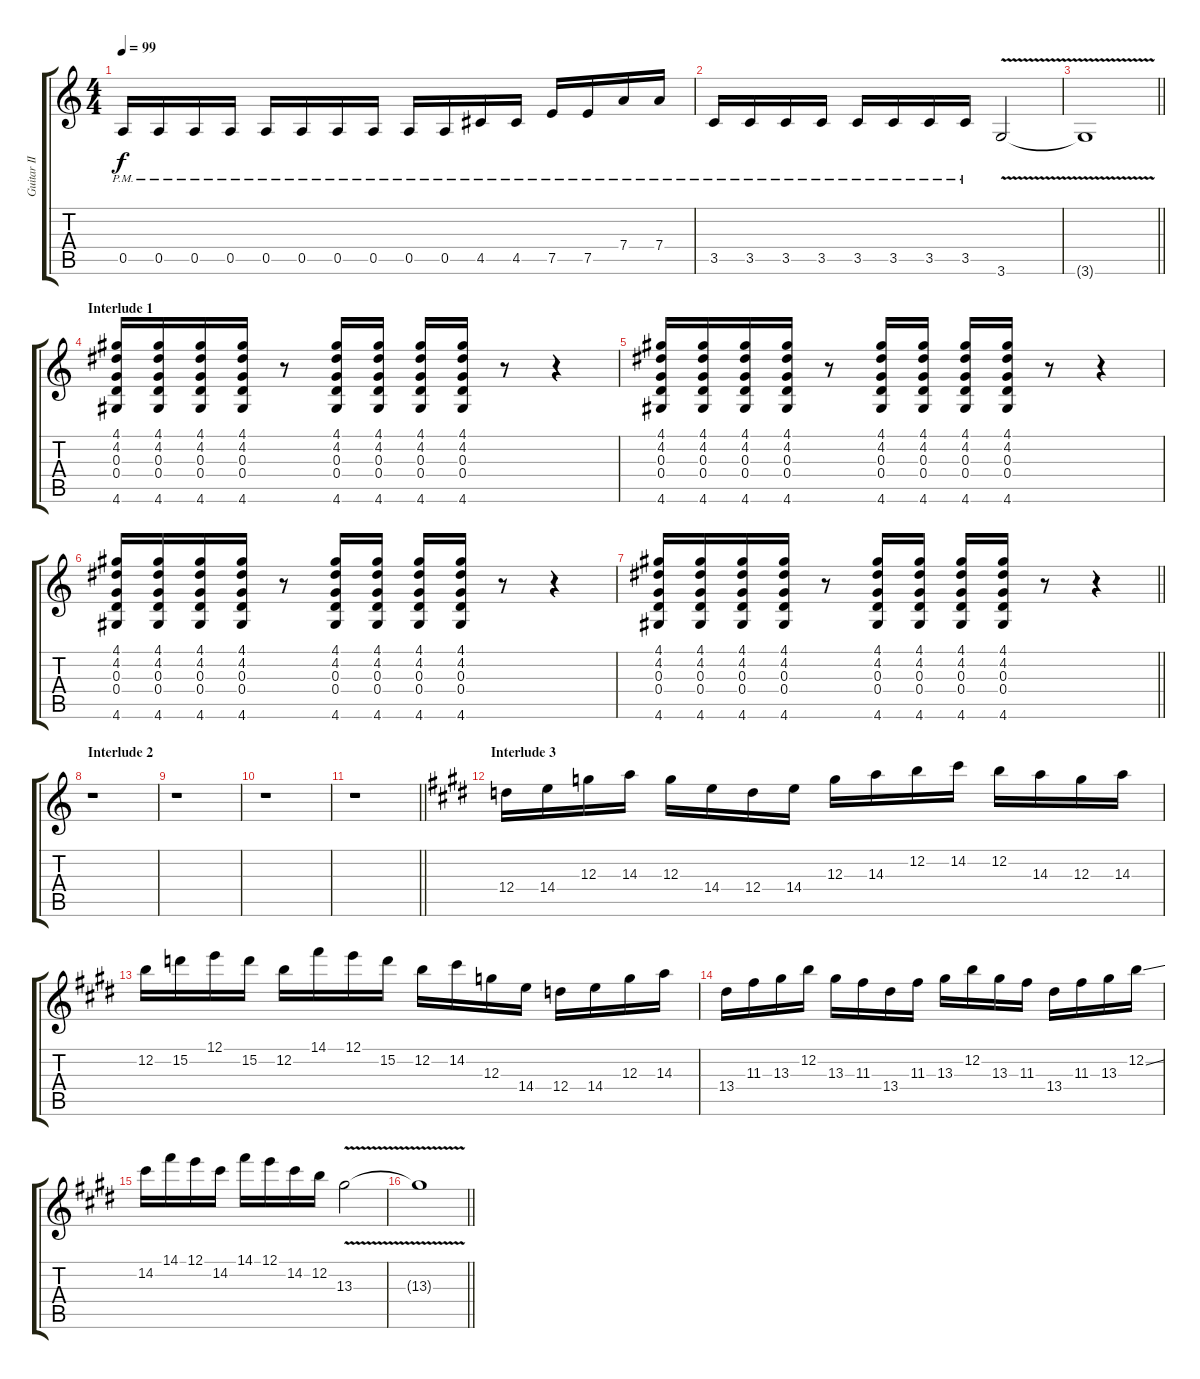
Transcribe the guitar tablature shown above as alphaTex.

\track ("Guitar II" "Guitar II") {instrument distortionguitar}
\staff {score tabs}
\tuning (E4 B3 G3 D3 A2 E2) {hide}
\ts (4 4)
\tempo 99
\clef g2
\ks c
0.5{pm}.16{dy f} 0.5{pm}.16 0.5{pm}.16 0.5{pm}.16 0.5{pm}.16 0.5{pm}.16 0.5{pm}.16 0.5{pm}.16 0.5{pm}.16 0.5{pm}.16 4.5{pm}.16 4.5{pm}.16 7.5{pm}.16 7.5{pm}.16 7.4{pm}.16 7.4{pm}.16 |
3.5{pm}.16 3.5{pm}.16 3.5{pm}.16 3.5{pm}.16 3.5{pm}.16 3.5{pm}.16 3.5{pm}.16 3.5{pm}.16 3.6{v}.2 |
\barLineRight lightlight
3.6{t}.1 |
\section ("" "Interlude 1")
(4.1 4.2 0.3 0.4 4.6).16 (4.1 4.2 0.3 0.4 4.6).16 (4.1 4.2 0.3 0.4 4.6).16 (4.1 4.2 0.3 0.4 4.6).16 r.8 (4.1 4.2 0.3 0.4 4.6).16 (4.1 4.2 0.3 0.4 4.6).16 (4.1 4.2 0.3 0.4 4.6).16 (4.1 4.2 0.3 0.4 4.6).16 r.8 r.4 |
(4.1 4.2 0.3 0.4 4.6).16 (4.1 4.2 0.3 0.4 4.6).16 (4.1 4.2 0.3 0.4 4.6).16 (4.1 4.2 0.3 0.4 4.6).16 r.8 (4.1 4.2 0.3 0.4 4.6).16 (4.1 4.2 0.3 0.4 4.6).16 (4.1 4.2 0.3 0.4 4.6).16 (4.1 4.2 0.3 0.4 4.6).16 r.8 r.4 |
(4.1 4.2 0.3 0.4 4.6).16 (4.1 4.2 0.3 0.4 4.6).16 (4.1 4.2 0.3 0.4 4.6).16 (4.1 4.2 0.3 0.4 4.6).16 r.8 (4.1 4.2 0.3 0.4 4.6).16 (4.1 4.2 0.3 0.4 4.6).16 (4.1 4.2 0.3 0.4 4.6).16 (4.1 4.2 0.3 0.4 4.6).16 r.8 r.4 |
\barLineRight lightlight
(4.1 4.2 0.3 0.4 4.6).16 (4.1 4.2 0.3 0.4 4.6).16 (4.1 4.2 0.3 0.4 4.6).16 (4.1 4.2 0.3 0.4 4.6).16 r.8 (4.1 4.2 0.3 0.4 4.6).16 (4.1 4.2 0.3 0.4 4.6).16 (4.1 4.2 0.3 0.4 4.6).16 (4.1 4.2 0.3 0.4 4.6).16 r.8 r.4 |
\section ("" "Interlude 2")
r.1 |
r.1 |
r.1 |
\barLineRight lightlight
r.1 |
\section ("" "Interlude 3")
\ks c#minor
12.4.16 14.4.16 12.3.16 14.3.16 12.3.16 14.4.16 12.4.16 14.4.16 12.3.16 14.3.16 12.2.16 14.2.16 12.2.16 14.3.16 12.3.16 14.3.16 |
12.2.16 15.2.16 12.1.16 15.2.16 12.2.16 14.1.16 12.1.16 15.2.16 12.2.16 14.2.16 12.3.16 14.4.16 12.4.16 14.4.16 12.3.16 14.3.16 |
13.4.16 11.3.16 13.3.16 12.2.16 13.3.16 11.3.16 13.4.16 11.3.16 13.3.16 12.2.16 13.3.16 11.3.16 13.4.16 11.3.16 13.3.16 12.2{ss}.16 |
14.2.16 14.1.16 12.1.16 14.2.16 14.1.16 12.1.16 14.2.16 12.2.16 13.3{v}.2 |
\barLineRight lightlight
13.3{t}.1
